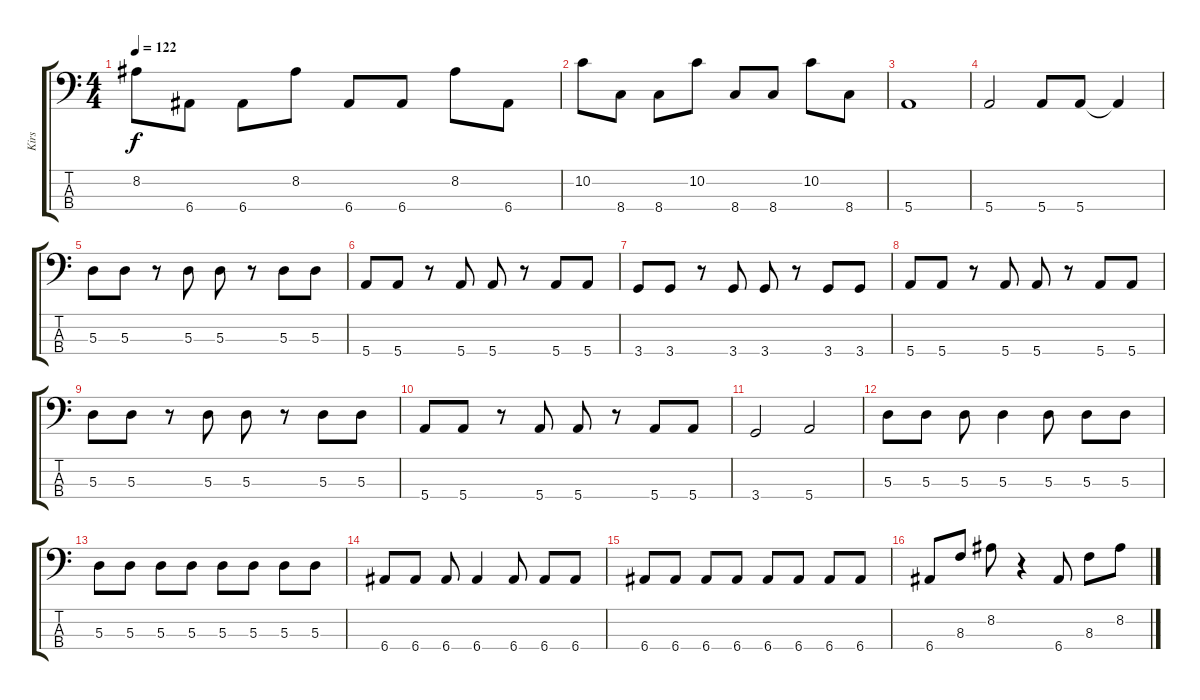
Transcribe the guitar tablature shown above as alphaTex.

\track ("Kirs" "Kirs") {instrument electricbassfinger}
\staff {score tabs}
\tuning (G2 D2 A1 E1) {hide}
\ts (4 4)
\tempo 122
\clef f4
\ks c
8.2.8{dy f} 6.4.8 6.4.8 8.2.8 6.4.8 6.4.8 8.2.8 6.4.8 |
10.2.8 8.4.8 8.4.8 10.2.8 8.4.8 8.4.8 10.2.8 8.4.8 |
5.4.1 |
5.4.2 5.4.8 5.4.8 5.4{t}.4 |
5.3.8 5.3.8 r.8 5.3.8 5.3.8 r.8 5.3.8 5.3.8 |
5.4.8 5.4.8 r.8 5.4.8 5.4.8 r.8 5.4.8 5.4.8 |
3.4.8 3.4.8 r.8 3.4.8 3.4.8 r.8 3.4.8 3.4.8 |
5.4.8 5.4.8 r.8 5.4.8 5.4.8 r.8 5.4.8 5.4.8 |
5.3.8 5.3.8 r.8 5.3.8 5.3.8 r.8 5.3.8 5.3.8 |
5.4.8 5.4.8 r.8 5.4.8 5.4.8 r.8 5.4.8 5.4.8 |
3.4.2 5.4.2 |
5.3.8 5.3.8 5.3.8 5.3.4 5.3.8 5.3.8 5.3.8 |
5.3.8 5.3.8 5.3.8 5.3.8 5.3.8 5.3.8 5.3.8 5.3.8 |
6.4.8 6.4.8 6.4.8 6.4.4 6.4.8 6.4.8 6.4.8 |
6.4.8 6.4.8 6.4.8 6.4.8 6.4.8 6.4.8 6.4.8 6.4.8 |
6.4.8 8.3.8 8.2.8 r.4 6.4.8 8.3.8 8.2.8
